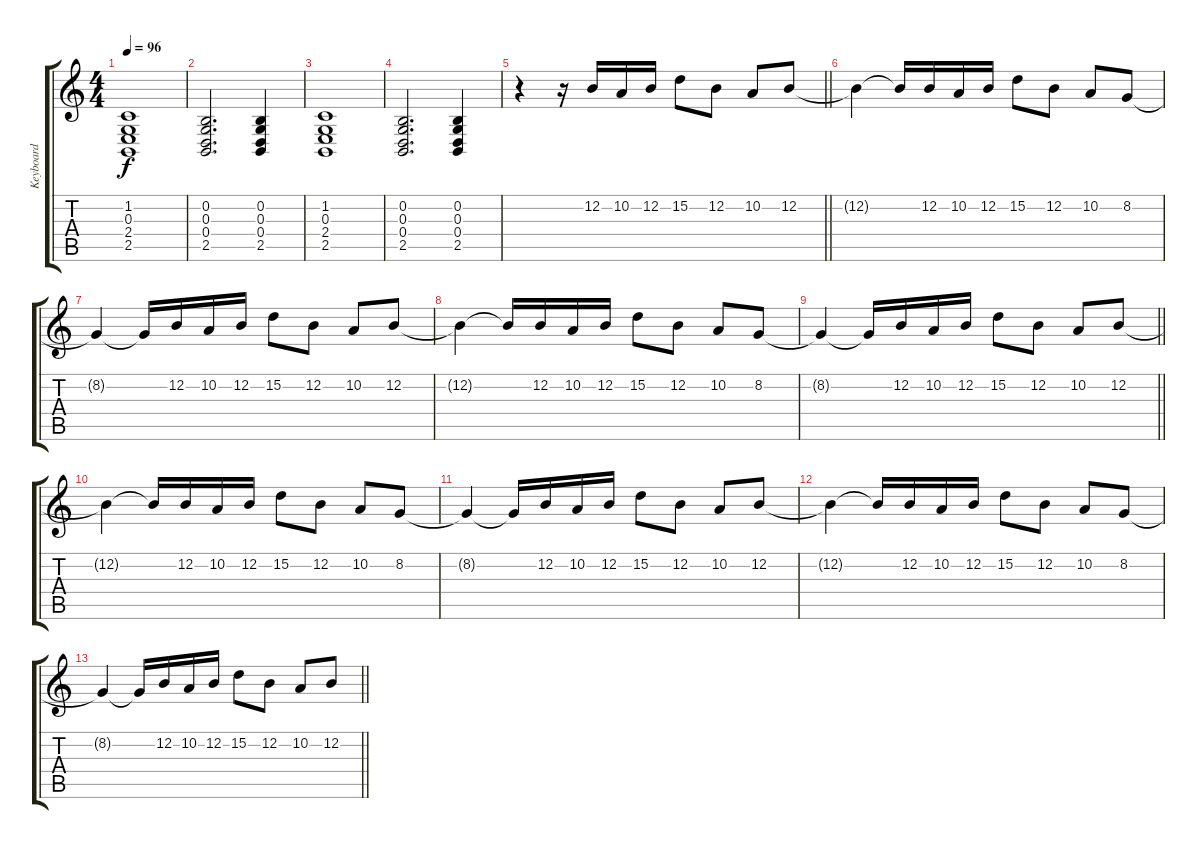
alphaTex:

\track ("Keyboard" "Keyboard") {instrument choiraahs}
\staff {score tabs}
\tuning (E4 B3 G3 D3 A2 E2) {hide}
\ts (4 4)
\tempo 96
\clef g2
\ks c
(1.2 0.3 2.4 2.5).1{dy f} |
(0.2 0.3 0.4 2.5).2{d instrument stringensemble1} (0.2 0.3 0.4 2.5).4 |
(1.2 0.3 2.4 2.5).1 |
(0.2 0.3 0.4 2.5).2{d instrument stringensemble1} (0.2 0.3 0.4 2.5).4 |
\barLineRight lightlight
r.4{instrument choiraahs} r.16 12.2.16 10.2.16 12.2.16 15.2.8 12.2.8 10.2.8 12.2.8 |
12.2{t}.4 12.2{t}.16 12.2.16 10.2.16 12.2.16 15.2.8 12.2.8 10.2.8 8.2.8 |
8.2{t}.4 8.2{t}.16 12.2.16 10.2.16 12.2.16 15.2.8 12.2.8 10.2.8 12.2.8 |
12.2{t}.4 12.2{t}.16 12.2.16 10.2.16 12.2.16 15.2.8 12.2.8 10.2.8 8.2.8 |
\barLineRight lightlight
8.2{t}.4 8.2{t}.16 12.2.16 10.2.16 12.2.16 15.2.8 12.2.8 10.2.8 12.2.8 |
12.2{t}.4 12.2{t}.16 12.2.16 10.2.16 12.2.16 15.2.8 12.2.8 10.2.8 8.2.8 |
8.2{t}.4 8.2{t}.16 12.2.16 10.2.16 12.2.16 15.2.8 12.2.8 10.2.8 12.2.8 |
12.2{t}.4 12.2{t}.16 12.2.16 10.2.16 12.2.16 15.2.8 12.2.8 10.2.8 8.2.8 |
\barLineRight lightlight
8.2{t}.4 8.2{t}.16 12.2.16 10.2.16 12.2.16 15.2.8 12.2.8 10.2.8 12.2.8
